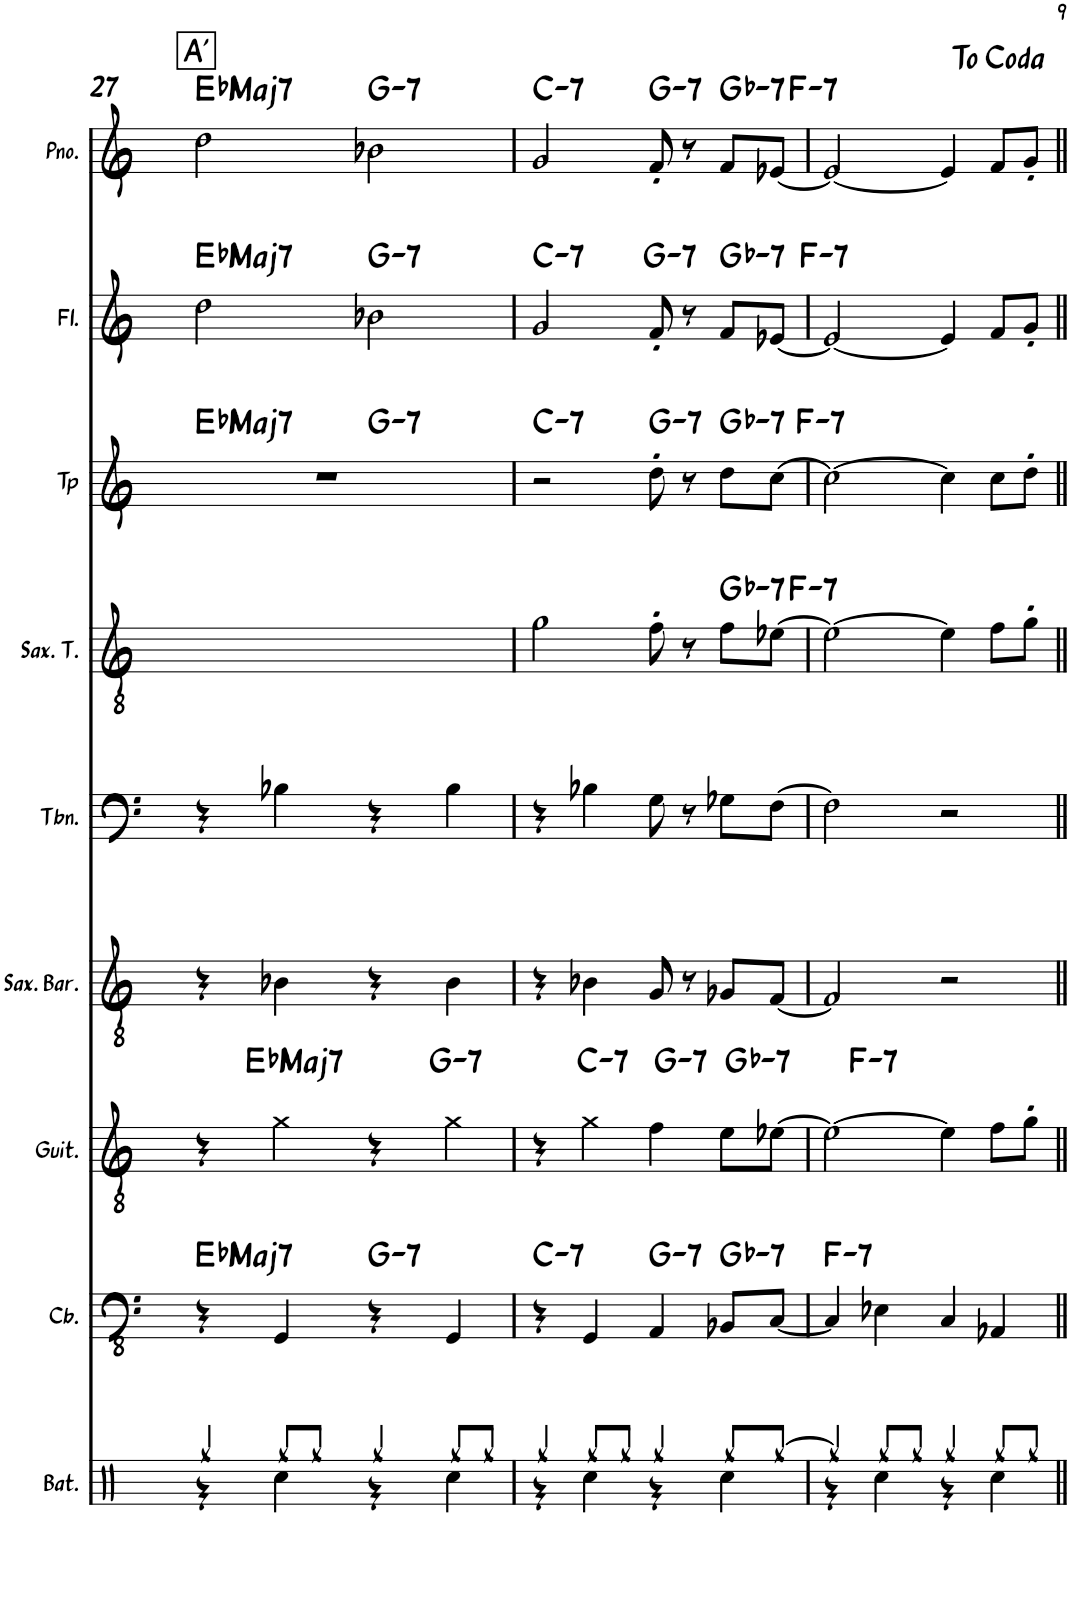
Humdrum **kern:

**kern	**kern	**harte	**kern	**harte	**kern	**kern	**kern	**harte	**kern	**harte	**kern	**harte	**kern	**harte
*part9	*part8	*part8	*part7	*part7	*part6	*part5	*part4	*part4	*part3	*part3	*part2	*part2	*part1	*part1
*staff9	*staff8	*	*staff7	*	*staff6	*staff5	*staff4	*	*staff3	*	*staff2	*	*staff1	*
*I"Set de batterie	*I"Contrebasse	*	*I"Guitare acoustique	*	*I"Saxophone baryton	*I"Trombone	*I"Saxophone ténor	*	*I"Trompette	*	*I"Flûte	*	*I"Piano	*
*I'Bat.	*I'Cb.	*	*I'Guit.	*	*I'Sax. Bar.	*I'Tbn.	*I'Sax. T.	*	*I'Tp	*	*I'Fl.	*	*I'Pno.	*
!!LO:PB:g=z
*clefX	*clefFv4	*	*clefGv2	*	*clefGv2	*clefF4	*clefGv2	*	*clefG2	*	*clefG2	*	*clefG2	*
*	*Trd7c12	*	*	*	*Trd12c21	*	*Trd8c14	*	*Trd1c2	*	*	*	*	*
*k[]	*k[]	*	*k[]	*	*k[]	*k[]	*k[]	*	*k[]	*	*k[]	*	*k[]	*
*M4/4	*M4/4	*	*M4/4	*	*M4/4	*M4/4	*M4/4	*	*M4/4	*	*M4/4	*	*M4/4	*
*met(c)	*met(c)	*	*met(c)	*	*met(c)	*met(c)	*met(c)	*	*met(c)	*	*met(c)	*	*met(c)	*
!!LO:REH:place=s1:a:B:rj:fs=14:t=A'
=27	=27	=27	=27	=27	=27	=27	=27	=27	=27	=27	=27	=27	=27	=27
*^	*	*	*	*	*	*	*	*	*	*	*	*	*	*
!	!	!	!LO:H:kt=Maj7	!	!	!	!	!	!	!	!LO:H:kt=Maj7	!	!LO:H:kt=Maj7	!	!LO:H:kt=Maj7
*	*	*	*	*	*	*	*	*	*	*^	*	*	*	*	*
4Rgg/	4r	4r	Eb:maj7	4r	.	4r	4r	2dd	.	1r	2ryy	Eb:maj7	2dd\	Eb:maj7	2dd\	Eb:maj7
!	!	!	!	!	!LO:H:kt=Maj7	!	!	!	!	!	!	!	!	!	!	!
8Rgg/L	4Rcc\	4GGG/	.	4g\	Eb:maj7	4B-X\	4B-X\	.	.	.	.	.	.	.	.	.
8Rgg/J	.	.	.	.	.	.	.	.	.	.	.	.	.	.	.	.
!	!	!	!LO:H:kt=7	!	!	!	!	!	!	!	!	!LO:H:kt=7	!	!LO:H:kt=7	!	!LO:H:kt=7
4Rgg/	4r	4r	G:min7	4r	.	4r	4r	2b-X	.	.	2ryy	G:min7	2b-X\	G:min7	2b-X\	G:min7
!	!	!	!	!	!LO:H:kt=7	!	!	!	!	!	!	!	!	!	!	!
8Rgg/L	4Rcc\	4GGG/	.	4g\	G:min7	4B-\	4B-\	.	.	.	.	.	.	.	.	.
8Rgg/J	.	.	.	.	.	.	.	.	.	.	.	.	.	.	.	.
=28	=28	=28	=28	=28	=28	=28	=28	=28	=28	=28	=28	=28	=28	=28	=28	=28
!	!	!	!LO:H:kt=7	!	!	!	!	!	!	!	!	!LO:H:kt=7	!	!LO:H:kt=7	!	!LO:H:kt=7
*	*	*	*	*^	*	*	*	*^	*	*v	*v	*	*^	*	*^	*
4Rgg/	4r	4r	C:min7	4r	2...ryy	.	4r	4r	2g\	2...ryy	.	2r	C:min7	2g/	2...ryy	C:min7	2g/	2...ryy	C:min7
!	!	!	!	!	!	!LO:H:kt=7	!	!	!	!	!	!	!	!	!	!	!	!	!
8Rgg/L	4Rcc\	4GGG/	.	4g\	.	C:min7	4B-X\	4B-X\	.	.	.	.	.	.	.	.	.	.	.
8Rgg/J	.	.	.	.	.	.	.	.	.	.	.	.	.	.	.	.	.	.	.
!	!	!	!LO:H:kt=7	!	!	!LO:H:kt=7	!	!	!	!	!	!	!LO:H:kt=7	!	!	!LO:H:kt=7	!	!	!LO:H:kt=7
4Rgg/	4r	4AAA/	G:min7	4f\	.	G:min7	8G/	8G\	8f'\	.	.	8dd'\	G:min7	8f'/	.	G:min7	8f'/	.	G:min7
.	.	.	.	.	.	.	8r	8r	8r	.	.	8r	.	8r	.	.	8r	.	.
!	!	!	!LO:H:kt=7	!	!	!LO:H:kt=7	!	!	!	!	!LO:H:kt=7	!	!LO:H:kt=7	!	!	!LO:H:kt=7	!	!	!LO:H:kt=7
8Rgg/L	4Rcc\	8BBB-X/L	Gb:min7	8e\L	.	Gb:min7	8G-X/L	8G-X\L	8f\L	.	Gb:min7	8ddn\L	Gb:min7	8f/L	.	Gb:min7	8f/L	.	Gb:min7
!	!	!	!	!	!	!	!	!	!	!	!	!	!LO:H:kt=7	!	!	!	!	!	!
[8Rgg/J	.	[8CC/J	.	[8e-X\J	.	.	[8F/J	[8F\J	[8e-X\J	.	.	[8cc\J	F:min7	[8e-X/J	.	.	[8e-X/J	.	.
!	!	!	!	!	!	!LO:H:kt=7	!	!	!	!	!LO:H:kt=7	!	!	!	!	!LO:H:kt=7	!	!	!LO:H:kt=7
.	.	.	.	.	16ryy	F:min7	.	.	.	16ryy	F:min7	.	.	.	16ryy	F:min7	.	16ryy	F:min7
=29	=29	=29	=29	=29	=29	=29	=29	=29	=29	=29	=29	=29	=29	=29	=29	=29	=29	=29	=29
!	!	!	!LO:H:kt=7	!	!	!	!	!	!	!	!	!	!	!	!	!	!	!	!
*	*	*	*	*	*	*	*	*	*	*	*	*	*	*v	*v	*	*	*	*
*	*	*	*	*v	*v	*	*	*	*v	*v	*	*	*	*	*	*v	*v	*
4Rgg/]	4r	4CC/]	F:min7	2e-\_	.	2F/]	2F\]	2e-\_	.	2cc\_	.	2e-/_	.	2e-/_	.
8Rgg/L	4Rcc\	4EE-X\	.	.	.	.	.	.	.	.	.	.	.	.	.
8Rgg/J	.	.	.	.	.	.	.	.	.	.	.	.	.	.	.
4Rgg/	4r	4CC/	.	4e-\]	.	2r	2r	4e-\]	.	4cc\]	.	4e-/]	.	4e-/]	.
8Rgg/L	4Rcc\	4AAA-X/	.	8f\L	.	.	.	8f\L	.	8cc\L	.	8f/L	.	8f/L	.
8Rgg/J	.	.	.	8g'\J	.	.	.	8g'\J	.	8dd'\J	.	8g'/J	.	8g'/J	.
*v	*v	*	*	*	*	*	*	*	*	*	*	*	*	*	*
=||	=||	=||	=||	=||	=||	=||	=||	=||	=||	=||	=||	=||	=||	=||
*-	*-	*-	*-	*-	*-	*-	*-	*-	*-	*-	*-	*-	*-	*-
